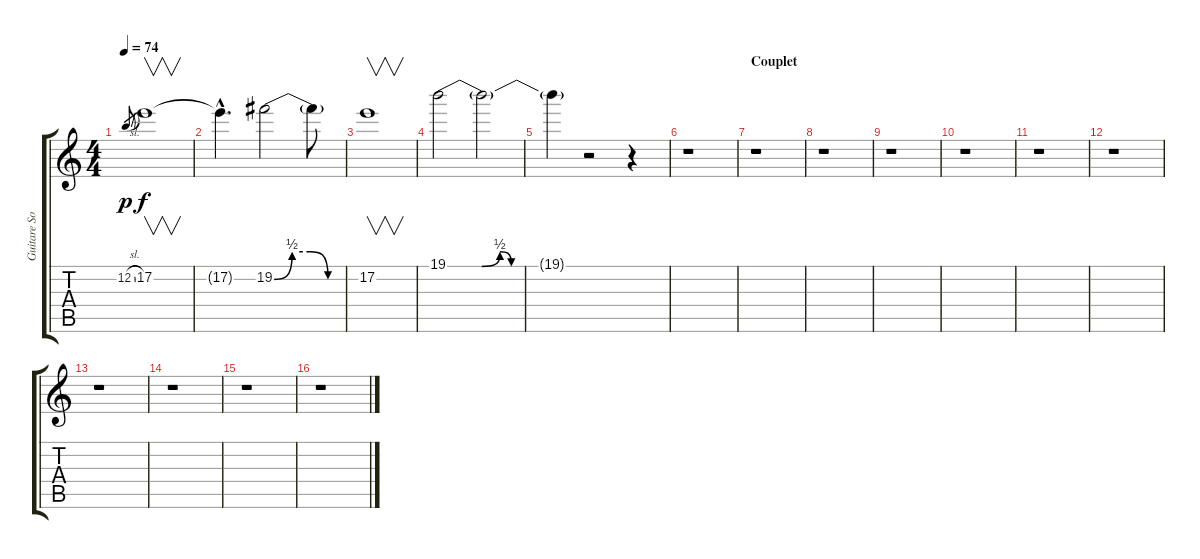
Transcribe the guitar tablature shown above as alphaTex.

\track ("Guitare Solo" "Guitare So") {instrument overdrivenguitar}
\staff {score tabs}
\tuning (E4 B3 G3 D3 A2 E2) {hide}
\ts (4 4)
\tempo 74
\clef g2
\ks c
12.2{sl}.8{gr dy p} 17.2.1{v dy f} |
17.2{hac t}.4{d} 19.2{be (custom 0 0 15 2 30 2 45 0 60 0)}.2 19.2{t}.8 |
17.2.1{v} |
19.1{be (custom 0 0 15 0 23 2 28 0 38 0 45 0 60 0)}.2 19.1{t}.2{volume 0} |
19.1{t}.4 r.2 r.4 |
r.1 |
\section ("" "Couplet")
r.1 |
r.1 |
r.1 |
r.1 |
r.1 |
r.1 |
r.1 |
r.1 |
r.1 |
r.1
